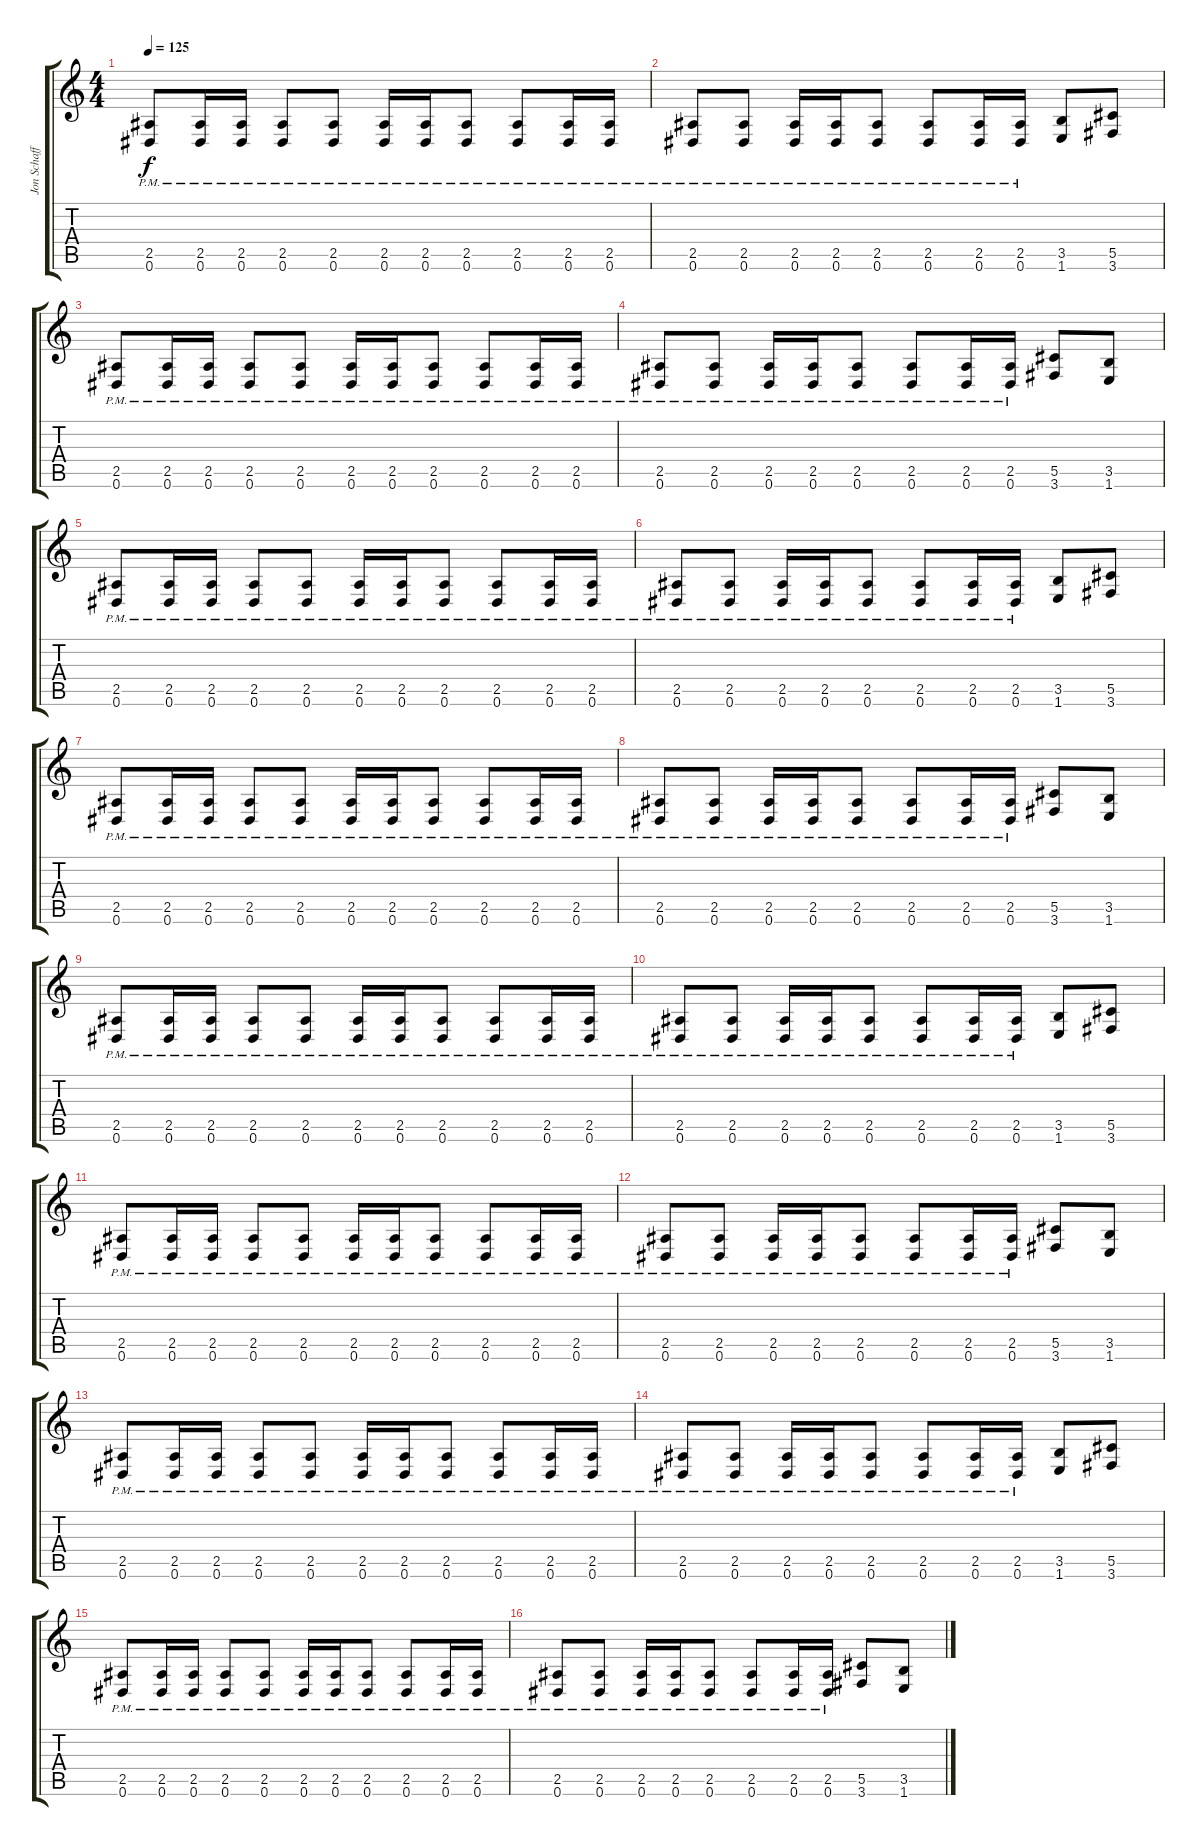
\track ("Jon Schaffer Rythme" "Jon Schaff") {instrument distortionguitar}
\staff {score tabs}
\tuning (Eb4 Bb3 Gb3 Db3 Ab2 Eb2) {hide}
\ts (4 4)
\tempo 125
\clef g2
\ks c
(2.5{pm} 0.6{pm}).8{dy f} (2.5{pm} 0.6{pm}).16 (2.5{pm} 0.6{pm}).16 (2.5{pm} 0.6{pm}).8 (2.5{pm} 0.6{pm}).8 (2.5{pm} 0.6{pm}).16 (2.5{pm} 0.6{pm}).16 (2.5{pm} 0.6{pm}).8 (2.5{pm} 0.6{pm}).8 (2.5{pm} 0.6{pm}).16 (2.5{pm} 0.6{pm}).16 |
(2.5{pm} 0.6{pm}).8 (2.5{pm} 0.6{pm}).8 (2.5{pm} 0.6{pm}).16 (2.5{pm} 0.6{pm}).16 (2.5{pm} 0.6{pm}).8 (2.5{pm} 0.6{pm}).8 (2.5{pm} 0.6{pm}).16 (2.5{pm} 0.6{pm}).16 (3.5 1.6).8 (5.5 3.6).8 |
(2.5{pm} 0.6{pm}).8 (2.5{pm} 0.6{pm}).16 (2.5{pm} 0.6{pm}).16 (2.5{pm} 0.6{pm}).8 (2.5{pm} 0.6{pm}).8 (2.5{pm} 0.6{pm}).16 (2.5{pm} 0.6{pm}).16 (2.5{pm} 0.6{pm}).8 (2.5{pm} 0.6{pm}).8 (2.5{pm} 0.6{pm}).16 (2.5{pm} 0.6{pm}).16 |
(2.5{pm} 0.6{pm}).8 (2.5{pm} 0.6{pm}).8 (2.5{pm} 0.6{pm}).16 (2.5{pm} 0.6{pm}).16 (2.5{pm} 0.6{pm}).8 (2.5{pm} 0.6{pm}).8 (2.5{pm} 0.6{pm}).16 (2.5{pm} 0.6{pm}).16 (5.5 3.6).8 (3.5 1.6).8 |
(2.5{pm} 0.6{pm}).8 (2.5{pm} 0.6{pm}).16 (2.5{pm} 0.6{pm}).16 (2.5{pm} 0.6{pm}).8 (2.5{pm} 0.6{pm}).8 (2.5{pm} 0.6{pm}).16 (2.5{pm} 0.6{pm}).16 (2.5{pm} 0.6{pm}).8 (2.5{pm} 0.6{pm}).8 (2.5{pm} 0.6{pm}).16 (2.5{pm} 0.6{pm}).16 |
(2.5{pm} 0.6{pm}).8 (2.5{pm} 0.6{pm}).8 (2.5{pm} 0.6{pm}).16 (2.5{pm} 0.6{pm}).16 (2.5{pm} 0.6{pm}).8 (2.5{pm} 0.6{pm}).8 (2.5{pm} 0.6{pm}).16 (2.5{pm} 0.6{pm}).16 (3.5 1.6).8 (5.5 3.6).8 |
(2.5{pm} 0.6{pm}).8 (2.5{pm} 0.6{pm}).16 (2.5{pm} 0.6{pm}).16 (2.5{pm} 0.6{pm}).8 (2.5{pm} 0.6{pm}).8 (2.5{pm} 0.6{pm}).16 (2.5{pm} 0.6{pm}).16 (2.5{pm} 0.6{pm}).8 (2.5{pm} 0.6{pm}).8 (2.5{pm} 0.6{pm}).16 (2.5{pm} 0.6{pm}).16 |
(2.5{pm} 0.6{pm}).8 (2.5{pm} 0.6{pm}).8 (2.5{pm} 0.6{pm}).16 (2.5{pm} 0.6{pm}).16 (2.5{pm} 0.6{pm}).8 (2.5{pm} 0.6{pm}).8 (2.5{pm} 0.6{pm}).16 (2.5{pm} 0.6{pm}).16 (5.5 3.6).8 (3.5 1.6).8 |
(2.5{pm} 0.6{pm}).8 (2.5{pm} 0.6{pm}).16 (2.5{pm} 0.6{pm}).16 (2.5{pm} 0.6{pm}).8 (2.5{pm} 0.6{pm}).8 (2.5{pm} 0.6{pm}).16 (2.5{pm} 0.6{pm}).16 (2.5{pm} 0.6{pm}).8 (2.5{pm} 0.6{pm}).8 (2.5{pm} 0.6{pm}).16 (2.5{pm} 0.6{pm}).16 |
(2.5{pm} 0.6{pm}).8 (2.5{pm} 0.6{pm}).8 (2.5{pm} 0.6{pm}).16 (2.5{pm} 0.6{pm}).16 (2.5{pm} 0.6{pm}).8 (2.5{pm} 0.6{pm}).8 (2.5{pm} 0.6{pm}).16 (2.5{pm} 0.6{pm}).16 (3.5 1.6).8 (5.5 3.6).8 |
(2.5{pm} 0.6{pm}).8 (2.5{pm} 0.6{pm}).16 (2.5{pm} 0.6{pm}).16 (2.5{pm} 0.6{pm}).8 (2.5{pm} 0.6{pm}).8 (2.5{pm} 0.6{pm}).16 (2.5{pm} 0.6{pm}).16 (2.5{pm} 0.6{pm}).8 (2.5{pm} 0.6{pm}).8 (2.5{pm} 0.6{pm}).16 (2.5{pm} 0.6{pm}).16 |
(2.5{pm} 0.6{pm}).8 (2.5{pm} 0.6{pm}).8 (2.5{pm} 0.6{pm}).16 (2.5{pm} 0.6{pm}).16 (2.5{pm} 0.6{pm}).8 (2.5{pm} 0.6{pm}).8 (2.5{pm} 0.6{pm}).16 (2.5{pm} 0.6{pm}).16 (5.5 3.6).8 (3.5 1.6).8 |
(2.5{pm} 0.6{pm}).8 (2.5{pm} 0.6{pm}).16 (2.5{pm} 0.6{pm}).16 (2.5{pm} 0.6{pm}).8 (2.5{pm} 0.6{pm}).8 (2.5{pm} 0.6{pm}).16 (2.5{pm} 0.6{pm}).16 (2.5{pm} 0.6{pm}).8 (2.5{pm} 0.6{pm}).8 (2.5{pm} 0.6{pm}).16 (2.5{pm} 0.6{pm}).16 |
(2.5{pm} 0.6{pm}).8 (2.5{pm} 0.6{pm}).8 (2.5{pm} 0.6{pm}).16 (2.5{pm} 0.6{pm}).16 (2.5{pm} 0.6{pm}).8 (2.5{pm} 0.6{pm}).8 (2.5{pm} 0.6{pm}).16 (2.5{pm} 0.6{pm}).16 (3.5 1.6).8 (5.5 3.6).8 |
(2.5{pm} 0.6{pm}).8 (2.5{pm} 0.6{pm}).16 (2.5{pm} 0.6{pm}).16 (2.5{pm} 0.6{pm}).8 (2.5{pm} 0.6{pm}).8 (2.5{pm} 0.6{pm}).16 (2.5{pm} 0.6{pm}).16 (2.5{pm} 0.6{pm}).8 (2.5{pm} 0.6{pm}).8 (2.5{pm} 0.6{pm}).16 (2.5{pm} 0.6{pm}).16 |
(2.5{pm} 0.6{pm}).8 (2.5{pm} 0.6{pm}).8 (2.5{pm} 0.6{pm}).16 (2.5{pm} 0.6{pm}).16 (2.5{pm} 0.6{pm}).8 (2.5{pm} 0.6{pm}).8 (2.5{pm} 0.6{pm}).16 (2.5{pm} 0.6{pm}).16 (5.5 3.6).8 (3.5 1.6).8
